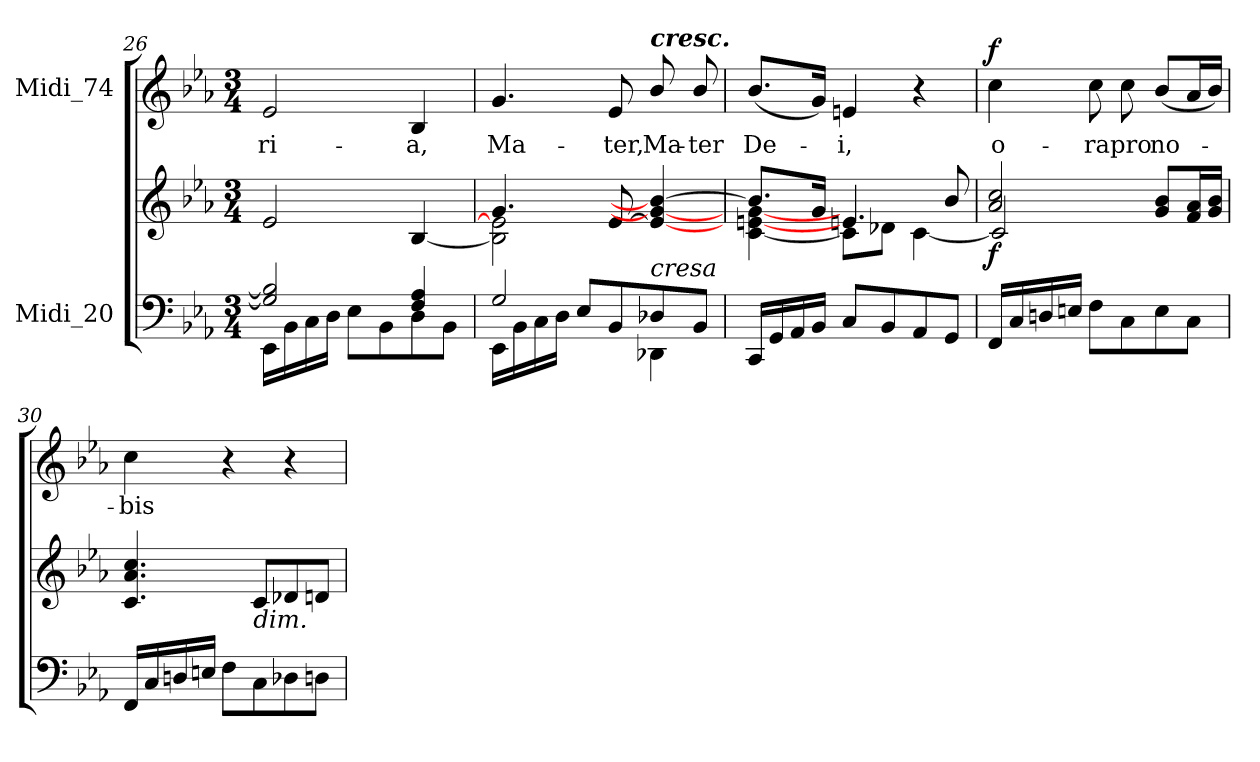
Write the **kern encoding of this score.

**kern	**kern	**dynam	**kern	**text	**dynam
*part2	*part2	*part2	*part1	*part1	*part1
*staff3	*staff2	*staff2/3	*staff1	*staff1	*staff1
*I"Midi_20	*	*	*I"Midi_74	*	*
*clefF4	*clefG2	*	*clefG2	*	*
*k[b-e-a-]	*k[b-e-a-]	*	*k[b-e-a-]	*	*
*E-:	*E-:	*	*E-:	*	*
*M3/4	*M3/4	*	*M3/4	*	*
=26	=26	=26	=26	=26	=26
*^	*^	*	*	*	*
!	!	!	!	!	!	!LO:LY:b	!
2G/] 2B-/]	16EE-\LL	2e-/	2ryy	.	2e-	-ri-	.
.	16BB-\	.	.	.	.	.	.
.	16C\	.	.	.	.	.	.
.	16D\JJ	.	.	.	.	.	.
.	8E-\L	.	.	.	.	.	.
.	8BB-\	.	.	.	.	.	.
!	!	!	!	!	!	!LO:LY:b	!
4F/ 4A-/	8D\	4ryy	[4B-/	.	4B-	-a,	.
.	8BB-\J	.	.	.	.	.	.
=27	=27	=27	=27	=27	=27	=27	=27
!	!	!	!	!	!	!LO:LY:b	!
2G/	16EE-\LL	4.g/	2B-\] 2e-\]	.	4.g	Ma-	.
.	16BB-\	.	.	.	.	.	.
.	16C\	.	.	.	.	.	.
.	16D\JJ	.	.	.	.	.	.
.	8E-/L	.	.	.	.	.	.
!	!	!	!	!	!	!LO:LY:b	!
.	8BB-/	[8e-/	.	.	8e-	-ter,	.
!	!	!	!	!	!LO:TX:a:Bi:t=cresc.	!	!
!LO:TX:a:i:t=cresa	!	!	!	!	!	!	!
!	!	!	!	!	!	!LO:LY:b	!
4DD-X\	8D-X/	4e-/_ 4g/_ 4b-/_	4ryy	.	8b-/	Ma-	.
!	!	!	!	!	!	!LO:LY:b	!
.	8BB-/J	.	.	.	8b-/	-ter	.
!!LO:LB:g=z
=28	=28	=28	=28	=28	=28	=28	=28
!	!	!	!	!	!	!LO:LY:b	!
*v	*v	*	*	*	*	*	*
16CCLL	8.b-/L]	[4c\ [4en\ [4g\	.	(<8.b-L	De-	.
16GG	.	.	.	.	.	.
16AA-	.	.	.	.	.	.
16BB-JJ	16g/J	.	.	16gJ)	.	.
!	!	!	!	!	!LO:LY:b	!
8CL	4.en/	8c\L]	.	4en	i,	.
8BB-	.	8d-X\J	.	.	.	.
8AA-	.	[4c\	.	4r	.	.
8GGJ	8b-/	.	.	.	.	.
=29	=29	=29	=29	=29	=29	=29
!	!	!	!LO:DY:b	!	!LO:LY:b	!LO:DY:b
16FFLL	2a-/ 2cc/	2c/]	f	4cc	o-	f
16C	.	.	.	.	.	.
16Dn	.	.	.	.	.	.
16EnJJ	.	.	.	.	.	.
!	!	!	!	!	!LO:LY:b	!
8FL	.	.	.	8cc	-ra	.
!	!	!	!	!	!LO:LY:b	!
8C	.	.	.	8cc	pro	.
!	!	!	!	!	!LO:LY:b	!
8E	8g/ 8b-/L	4ryy	.	(<8b-L	no-	.
8CJ	16f/ 16a-/L	.	.	16a-L	.	.
.	16g/ 16b-/JJ	.	.	16b-JJ)	.	.
=30	=30	=30	=30	=30	=30	=30
!	!	!	!	!	!LO:LY:b	!
16FFLL	4.c/ 4.a-/ 4.cc/	2ryy	.	4cc	bis	.
16C	.	.	.	.	.	.
16Dn	.	.	.	.	.	.
16EnJJ	.	.	.	.	.	.
8FL	.	.	.	4r	.	.
!	!LO:TX:b:i:t=dim.	!	!	!	!	!
8C	8c/L	.	.	.	.	.
8D-X	8d-X/	4ryy	.	4r	.	.
8DnJ	8dn/J	.	.	.	.	.
*	*v	*v	*	*	*	*
=	=	=	=	=	=
*-	*-	*-	*-	*-	*-
